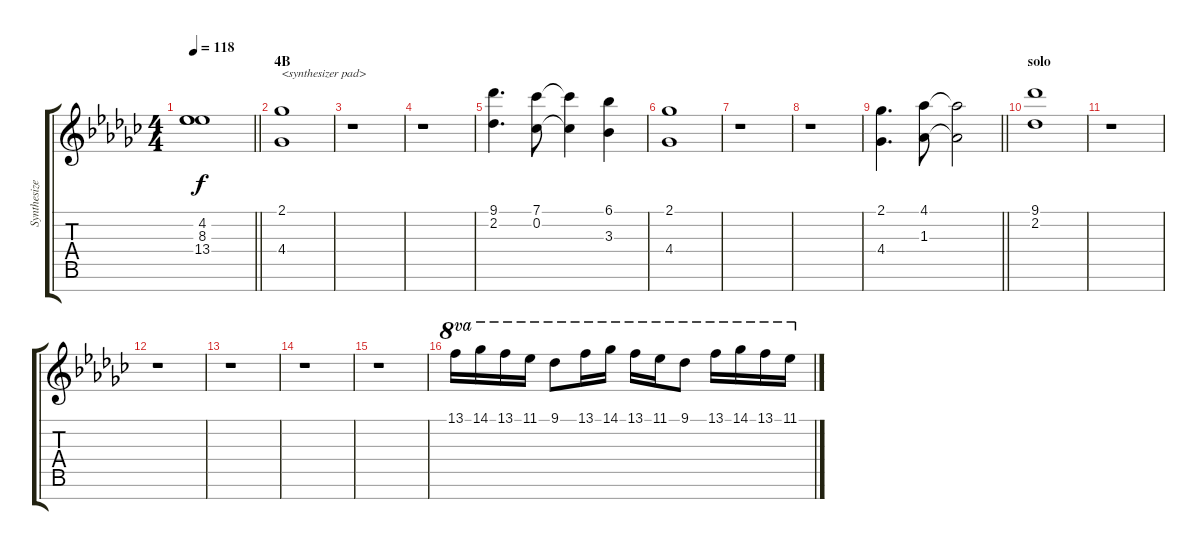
\track ("Synthesizer I" "Synthesize") {instrument pad1newage}
\staff {score tabs}
\tuning (E5 B4 G4 D4 A3 E3 B2) {hide}
\ts (4 4)
\tempo 118
\clef g2
\barLineRight lightlight
\ks gb
(4.2{t} 8.3{t} 13.4{t}).1{dy f} |
\section ("" "4B")
(2.1 4.4).1{txt "<synthesizer pad>" volume 13 instrument pad1newage} |
r.1 |
r.1 |
(9.1 2.2).4{d} (7.1 0.2).8 (7.1{t} 0.2{t}).4 (6.1 3.3).4 |
(2.1 4.4).1 |
r.1 |
r.1 |
\barLineRight lightlight
(2.1 4.4).4{d} (4.1 1.3).8 (4.1{t} 1.3{t}).2 |
\section ("" "solo")
(9.1 2.2).1 |
r.1 |
r.1 |
r.1 |
r.1 |
r.1 |
13.1.16{ot 8va volume 8} 14.1.16{ot 8va} 13.1.16{ot 8va} 11.1.16{ot 8va} 9.1.8{ot 8va} 13.1.16{ot 8va} 14.1.16{ot 8va} 13.1.16{ot 8va} 11.1.16{ot 8va} 9.1.8{ot 8va} 13.1.16{ot 8va} 14.1.16{ot 8va} 13.1.16{ot 8va} 11.1.16{ot 8va}
